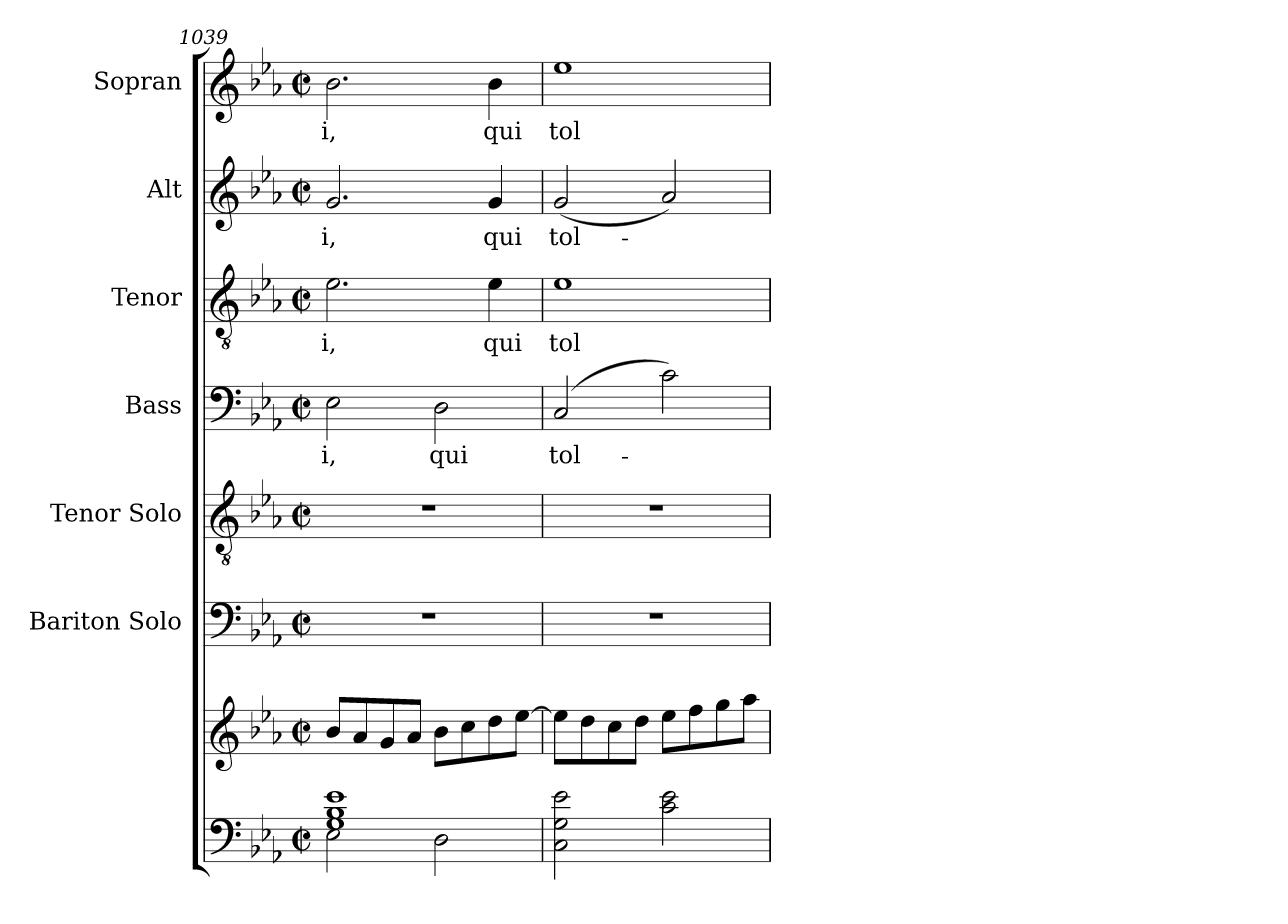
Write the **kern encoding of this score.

**kern	**kern	**kern	**kern	**kern	**text	**kern	**text	**kern	**text	**kern	**text
*part7	*part7	*part6	*part5	*part4	*part4	*part3	*part3	*part2	*part2	*part1	*part1
*staff8	*staff7	*staff6	*staff5	*staff4	*staff4	*staff3	*staff3	*staff2	*staff2	*staff1	*staff1
*	*	*I"Bariton Solo	*I"Tenor Solo	*I"Bass	*	*I"Tenor	*	*I"Alt	*	*I"Sopran	*
*	*	*	*	*I'B.	*	*I'T.	*	*I'A.	*	*I'S.	*
!!LO:PB:g=z
*clefF4	*clefG2	*clefF4	*clefGv2	*clefF4	*	*clefGv2	*	*clefG2	*	*clefG2	*
*k[b-e-a-]	*k[b-e-a-]	*k[b-e-a-]	*k[b-e-a-]	*k[b-e-a-]	*	*k[b-e-a-]	*	*k[b-e-a-]	*	*k[b-e-a-]	*
*E-:	*E-:	*E-:	*E-:	*E-:	*	*E-:	*	*E-:	*	*E-:	*
*M2/2	*M2/2	*M2/2	*M2/2	*M2/2	*	*M2/2	*	*M2/2	*	*M2/2	*
*met(c|)	*met(c|)	*met(c|)	*met(c|)	*met(c|)	*	*met(c|)	*	*met(c|)	*	*met(c|)	*
=1039	=1039	=1039	=1039	=1039	=1039	=1039	=1039	=1039	=1039	=1039	=1039
*^	*	*	*	*	*	*	*	*	*	*	*
!	!	!	!	!	!	!LO:LY:b	!	!LO:LY:b	!	!LO:LY:b	!	!LO:LY:b
1G 1B- 1e-	2E-\	8b-/L	1r	1r	2E-\	-i,	2.e-\	-i,	2.g/	-i,	2.b-\	-i,
.	.	8a-/	.	.	.	.	.	.	.	.	.	.
.	.	8g/	.	.	.	.	.	.	.	.	.	.
.	.	8a-/J	.	.	.	.	.	.	.	.	.	.
!	!	!	!	!	!	!LO:LY:b	!	!	!	!	!	!
.	2D\	8b-\L	.	.	2D\	qui	.	.	.	.	.	.
.	.	8cc\	.	.	.	.	.	.	.	.	.	.
!	!	!	!	!	!	!	!	!LO:LY:b	!	!LO:LY:b	!	!LO:LY:b
.	.	8dd\	.	.	.	.	4e-\	qui	4g/	qui	4b-\	qui
.	.	[8ee-\J	.	.	.	.	.	.	.	.	.	.
*v	*v	*	*	*	*	*	*	*	*	*	*	*
=1040	=1040	=1040	=1040	=1040	=1040	=1040	=1040	=1040	=1040	=1040	=1040
!	!	!	!	!	!LO:LY:b	!	!LO:LY:b	!	!LO:LY:b	!	!LO:LY:b
2C\ 2G\ 2e-\	8ee-\L]	1r	1r	(2C/	tol-	1e-	tol-	(<2g/	tol-	1ee-	tol-
.	8dd\	.	.	.	.	.	.	.	.	.	.
.	8cc\	.	.	.	.	.	.	.	.	.	.
.	8dd\J	.	.	.	.	.	.	.	.	.	.
2c\ 2e-\	8ee-\L	.	.	2c\)	.	.	.	2a-/)	.	.	.
.	8ff\	.	.	.	.	.	.	.	.	.	.
.	8gg\	.	.	.	.	.	.	.	.	.	.
.	8aa-\J	.	.	.	.	.	.	.	.	.	.
=	=	=	=	=	=	=	=	=	=	=	=
*-	*-	*-	*-	*-	*-	*-	*-	*-	*-	*-	*-
